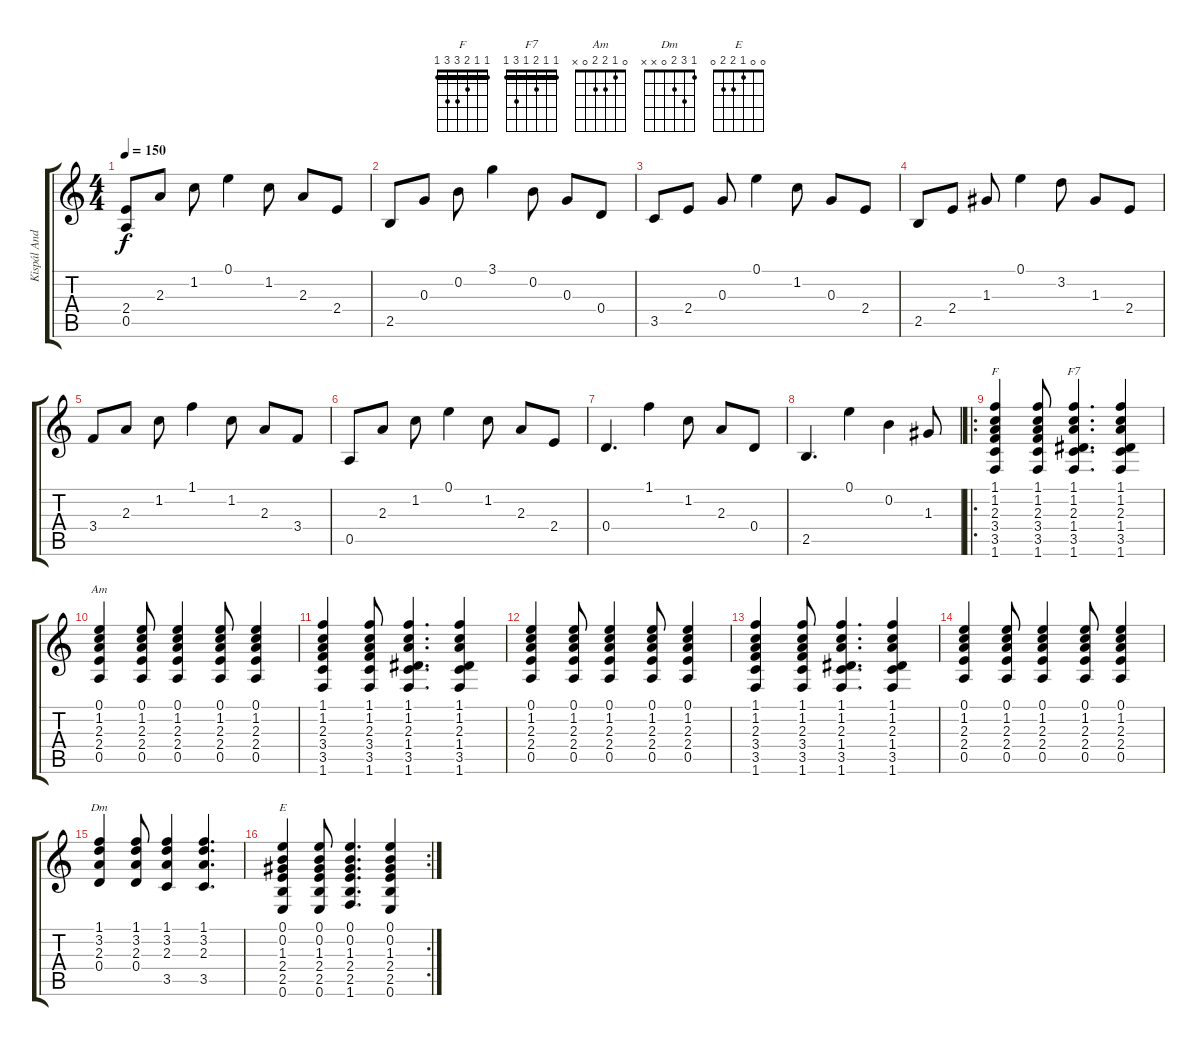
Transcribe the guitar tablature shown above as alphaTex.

\track ("Kispál András" "Kispál And") {instrument acousticguitarsteel}
\staff {score tabs}
\tuning (E4 B3 G3 D3 A2 E2) {hide}
\chord ("F" 1 1 2 3 3 1) {barre 1}
\chord ("F7" 1 1 2 1 3 1) {barre 1}
\chord ("Am" 0 1 2 2 0 x)
\chord ("Dm" 1 3 2 0 x x)
\chord ("E" 0 0 1 2 2 0)
\ts (4 4)
\tempo 150
\clef g2
\ks c
(2.4 0.5).8{dy f} 2.3.8 1.2.8 0.1.4 1.2.8 2.3.8 2.4.8 |
2.5.8 0.3.8 0.2.8 3.1.4 0.2.8 0.3.8 0.4.8 |
3.5.8 2.4.8 0.3.8 0.1.4 1.2.8 0.3.8 2.4.8 |
2.5.8 2.4.8 1.3.8 0.1.4 3.2.8 1.3.8 2.4.8 |
3.4.8 2.3.8 1.2.8 1.1.4 1.2.8 2.3.8 3.4.8 |
0.5.8 2.3.8 1.2.8 0.1.4 1.2.8 2.3.8 2.4.8 |
0.4.4{d} 1.1.4 1.2.8 2.3.8 0.4.8 |
2.5.4{d} 0.1.4 0.2.4 1.3.8 |
\ro
(1.1 1.2 2.3 3.4 3.5 1.6).4{ch "F"} (1.1 1.2 2.3 3.4 3.5 1.6).8 (1.1 1.2 2.3 1.4 3.5 1.6).4{d ch "F7"} (1.1 1.2 2.3 1.4 3.5 1.6).4 |
(0.1 1.2 2.3 2.4 0.5).4{ch "Am"} (0.1 1.2 2.3 2.4 0.5).8 (0.1 1.2 2.3 2.4 0.5).4 (0.1 1.2 2.3 2.4 0.5).8 (0.1 1.2 2.3 2.4 0.5).4 |
(1.1 1.2 2.3 3.4 3.5 1.6).4 (1.1 1.2 2.3 3.4 3.5 1.6).8 (1.1 1.2 2.3 1.4 3.5 1.6).4{d} (1.1 1.2 2.3 1.4 3.5 1.6).4 |
(0.1 1.2 2.3 2.4 0.5).4 (0.1 1.2 2.3 2.4 0.5).8 (0.1 1.2 2.3 2.4 0.5).4 (0.1 1.2 2.3 2.4 0.5).8 (0.1 1.2 2.3 2.4 0.5).4 |
(1.1 1.2 2.3 3.4 3.5 1.6).4 (1.1 1.2 2.3 3.4 3.5 1.6).8 (1.1 1.2 2.3 1.4 3.5 1.6).4{d} (1.1 1.2 2.3 1.4 3.5 1.6).4 |
(0.1 1.2 2.3 2.4 0.5).4 (0.1 1.2 2.3 2.4 0.5).8 (0.1 1.2 2.3 2.4 0.5).4 (0.1 1.2 2.3 2.4 0.5).8 (0.1 1.2 2.3 2.4 0.5).4 |
(1.1 3.2 2.3 0.4).4{ch "Dm"} (1.1 3.2 2.3 0.4).8 (1.1 3.2 2.3 3.5).4 (1.1 3.2 2.3 3.5).4{d} |
\rc 2
(0.1 0.2 1.3 2.4 2.5 0.6).4{ch "E"} (0.1 0.2 1.3 2.4 2.5 0.6).8 (0.1 0.2 1.3 2.4 2.5 1.6).4{d} (0.1 0.2 1.3 2.4 2.5 0.6).4
